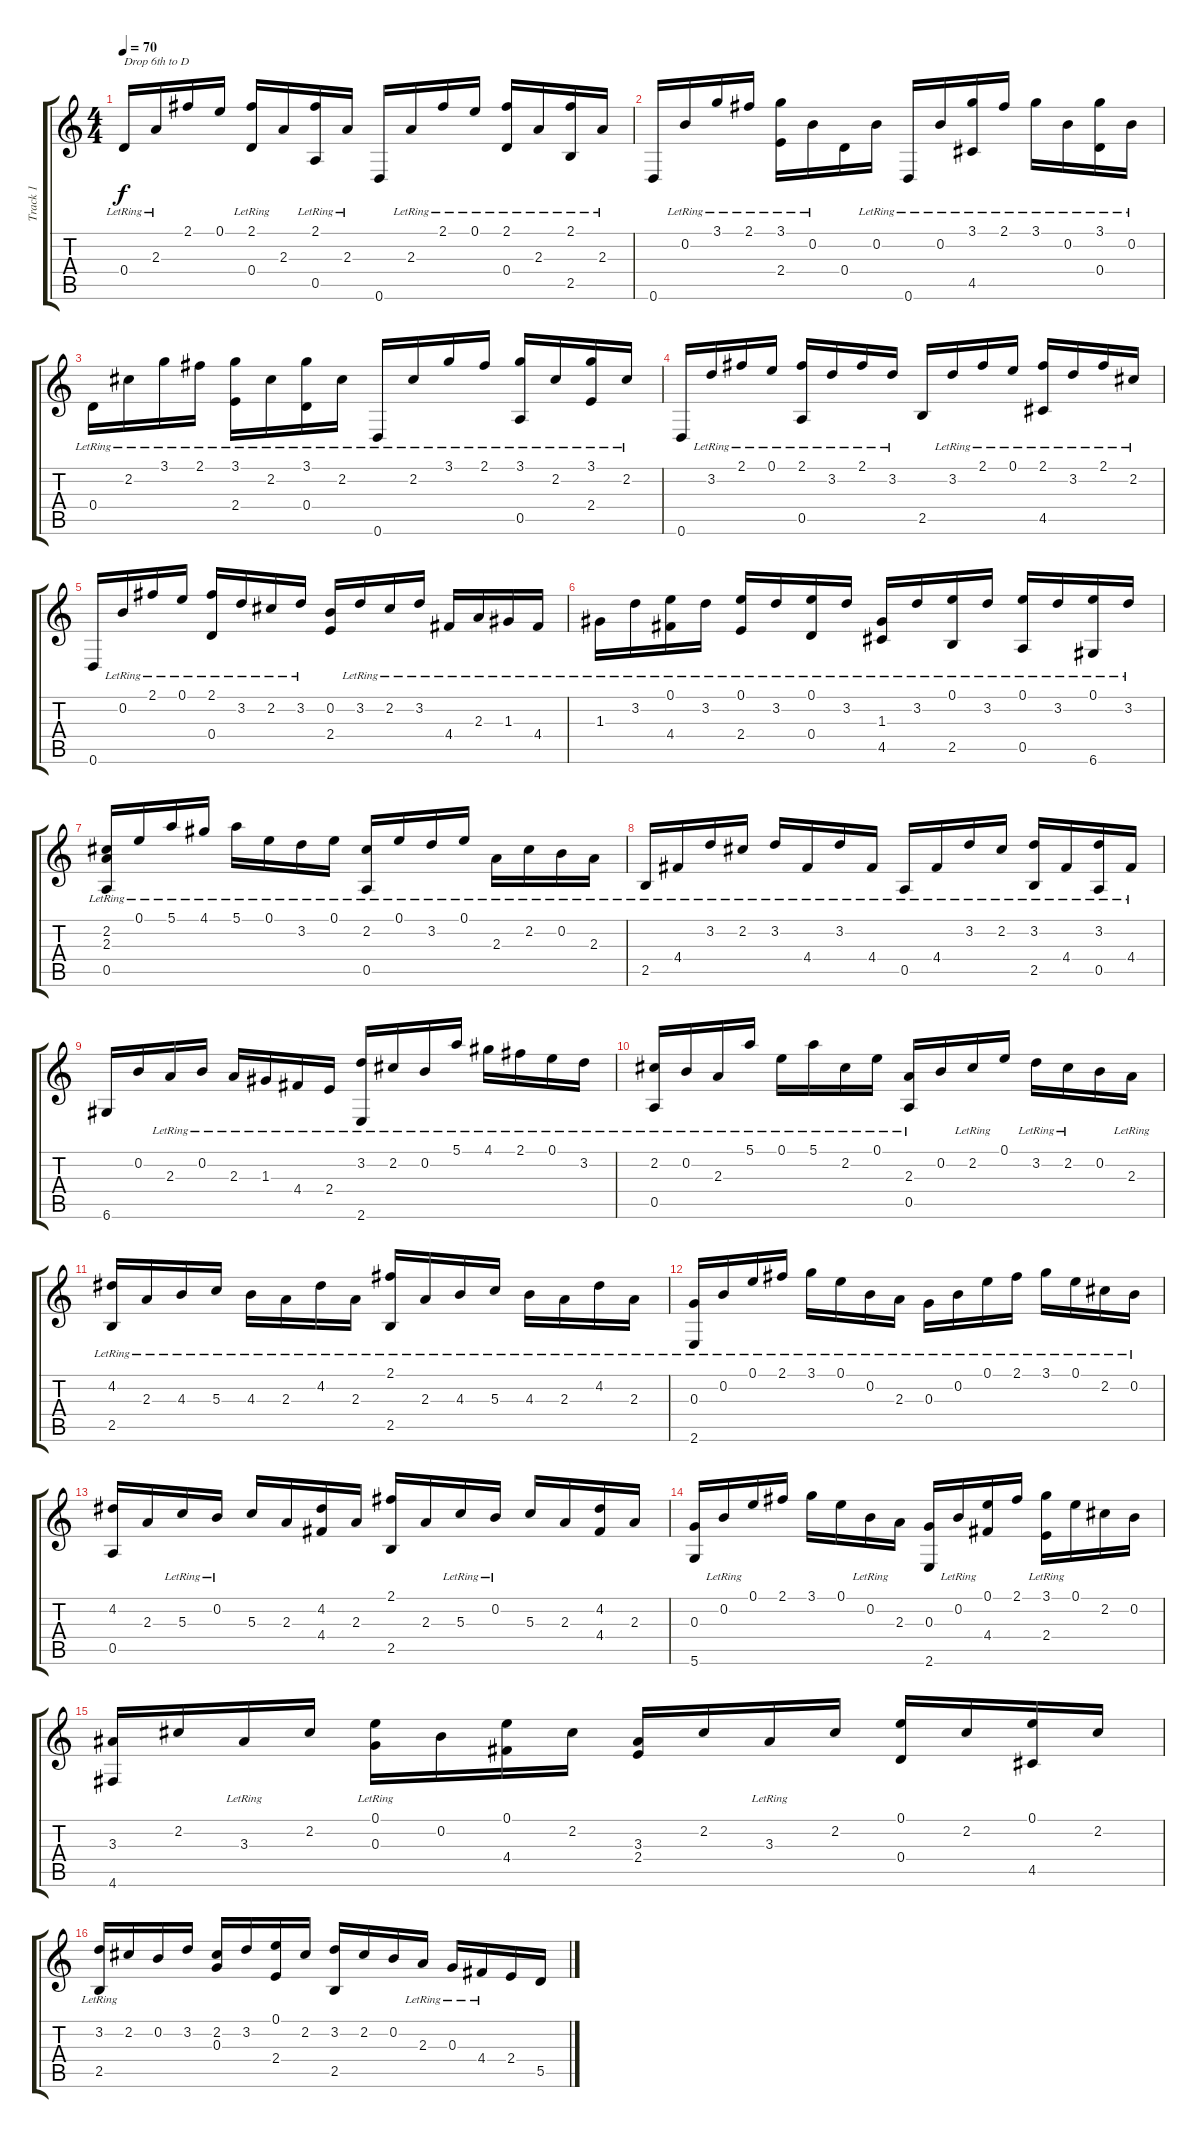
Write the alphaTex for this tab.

\track ("Track 1" "Track 1") {instrument acousticguitarnylon}
\staff {score tabs}
\tuning (E4 B3 G3 D3 A2 D2) {hide}
\ts (4 4)
\tempo 70
\clef g2
\ks c
0.4{lr}.16{txt "Drop 6th to D" dy f instrument acousticguitarnylon} 2.3{lr}.16 2.1.16 0.1.16 (2.1{lr} 0.4).16 2.3.16 (2.1{lr} 0.5).16 2.3{lr}.16 0.6.16 2.3{lr}.16 2.1{lr}.16 0.1{lr}.16 (2.1{lr} 0.4).16 2.3{lr}.16 (2.1{lr} 2.5).16 2.3{lr}.16 |
0.6.16 0.2{lr}.16 3.1{lr}.16 2.1{lr}.16 (3.1{lr} 2.4).16 0.2{lr}.16 0.4.16 0.2{lr}.16 0.6{lr}.16 0.2{lr}.16 (3.1{lr} 4.5).16 2.1{lr}.16 3.1{lr}.16 0.2{lr}.16 (3.1{lr} 0.4).16 0.2{lr}.16 |
0.4{lr}.16 2.2{lr}.16 3.1{lr}.16 2.1{lr}.16 (3.1{lr} 2.4).16 2.2{lr}.16 (3.1{lr} 0.4).16 2.2{lr}.16 0.6{lr}.16 2.2{lr}.16 3.1{lr}.16 2.1{lr}.16 (3.1{lr} 0.5).16 2.2{lr}.16 (3.1{lr} 2.4).16 2.2{lr}.16 |
0.6.16 3.2{lr}.16 2.1{lr}.16 0.1{lr}.16 (2.1{lr} 0.5).16 3.2{lr}.16 2.1{lr}.16 3.2{lr}.16 2.5.16 3.2{lr}.16 2.1{lr}.16 0.1{lr}.16 (2.1{lr} 4.5).16 3.2{lr}.16 2.1{lr}.16 2.2{lr}.16 |
0.6.16 0.2{lr}.16 2.1{lr}.16 0.1{lr}.16 (2.1{lr} 0.4).16 3.2{lr}.16 2.2{lr}.16 3.2{lr}.16 (0.2 2.4).16 3.2{lr}.16 2.2{lr}.16 3.2{lr}.16 4.4{lr}.16 2.3{lr}.16 1.3{lr}.16 4.4{lr}.16 |
1.3{lr}.16 3.2{lr}.16 (0.1{lr} 4.4).16 3.2{lr}.16 (0.1{lr} 2.4).16 3.2{lr}.16 (0.1{lr} 0.4).16 3.2{lr}.16 (1.3{lr} 4.5).16 3.2{lr}.16 (0.1{lr} 2.5).16 3.2{lr}.16 (0.1{lr} 0.5).16 3.2{lr}.16 (0.1{lr} 6.6).16 3.2{lr}.16 |
(2.2{lr} 2.3 0.5{lr}).16 0.1{lr}.16 5.1{lr}.16 4.1{lr}.16 5.1{lr}.16 0.1{lr}.16 3.2{lr}.16 0.1{lr}.16 (2.2{lr} 0.5).16 0.1{lr}.16 3.2{lr}.16 0.1{lr}.16 2.3{lr}.16 2.2{lr}.16 0.2{lr}.16 2.3{lr}.16 |
2.5{lr}.16 4.4{lr}.16 3.2{lr}.16 2.2{lr}.16 3.2{lr}.16 4.4{lr}.16 3.2{lr}.16 4.4{lr}.16 0.5{lr}.16 4.4{lr}.16 3.2{lr}.16 2.2{lr}.16 (3.2{lr} 2.5).16 4.4{lr}.16 (3.2{lr} 0.5).16 4.4{lr}.16 |
6.6.16 0.2.16 2.3{lr}.16 0.2{lr}.16 2.3{lr}.16 1.3{lr}.16 4.4{lr}.16 2.4{lr}.16 (3.2{lr} 2.6{lr}).16 2.2{lr}.16 0.2{lr}.16 5.1{lr}.16 4.1{lr}.16 2.1{lr}.16 0.1{lr}.16 3.2{lr}.16 |
(2.2{lr} 0.5{lr}).16 0.2{lr}.16 2.3{lr}.16 5.1{lr}.16 0.1{lr}.16 5.1{lr}.16 2.2{lr}.16 0.1{lr}.16 (2.3{lr} 0.5{lr}).16 0.2.16 2.2{lr}.16 0.1.16 3.2{lr}.16 2.2{lr}.16 0.2.16 2.3{lr}.16 |
(4.2{lr} 2.5{lr}).16 2.3{lr}.16 4.3{lr}.16 5.3{lr}.16 4.3{lr}.16 2.3{lr}.16 4.2{lr}.16 2.3{lr}.16 (2.1{lr} 2.5{lr}).16 2.3{lr}.16 4.3{lr}.16 5.3{lr}.16 4.3{lr}.16 2.3{lr}.16 4.2{lr}.16 2.3{lr}.16 |
(0.3{lr} 2.6{lr}).16 0.2{lr}.16 0.1{lr}.16 2.1{lr}.16 3.1{lr}.16 0.1{lr}.16 0.2{lr}.16 2.3{lr}.16 0.3{lr}.16 0.2{lr}.16 0.1{lr}.16 2.1{lr}.16 3.1{lr}.16 0.1{lr}.16 2.2{lr}.16 0.2{lr}.16 |
(4.2 0.5).16 2.3.16 5.3{lr}.16 0.2{lr}.16 5.3.16 2.3.16 (4.2 4.4).16 2.3.16 (2.1 2.5).16 2.3.16 5.3{lr}.16 0.2{lr}.16 5.3.16 2.3.16 (4.2 4.4).16 2.3.16 |
(0.3 5.6).16 0.2{lr}.16 0.1.16 2.1.16 3.1.16 0.1.16 0.2{lr}.16 2.3.16 (0.3 2.6).16 0.2{lr}.16 (0.1 4.4).16 2.1.16 (3.1 2.4{lr}).16 0.1.16 2.2.16 0.2.16 |
(3.3 4.6).16 2.2.16 3.3{lr}.16 2.2.16 (0.1 0.3{lr}).16 0.2.16 (0.1 4.4).16 2.2.16 (3.3 2.4).16 2.2.16 3.3{lr}.16 2.2.16 (0.1 0.4).16 2.2.16 (0.1 4.5).16 2.2.16 |
(3.2 2.5{lr}).16 2.2.16 0.2.16 3.2.16 (2.2 0.3).16 3.2.16 (0.1 2.4).16 2.2.16 (3.2 2.5).16 2.2.16 0.2.16 2.3{lr}.16 0.3{lr}.16 4.4{lr}.16 2.4.16 5.5.16
